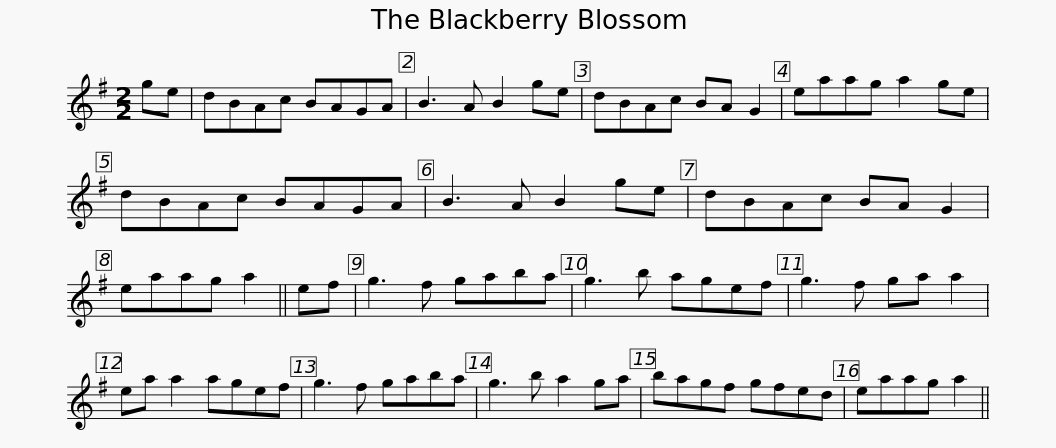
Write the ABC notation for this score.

X:1
L:1/8
M:2/2
I:linebreak $
K:G
V:1 treble
V:1
 ge | dBAc BAGA | B3 A B2 ge | dBAc BA G2 | eaag a2 ge | %5
 dBAc BAGA |$ B3 A B2 ge | dBAc BA G2 | eaag a2 || ef | %10
 g3 f gaba | g3 b agef | g3 f ga a2 |$ ea a2 agef | g3 f gaba | %15
 g3 b a2 ga | bagf gfed | eaag a2 || %18
